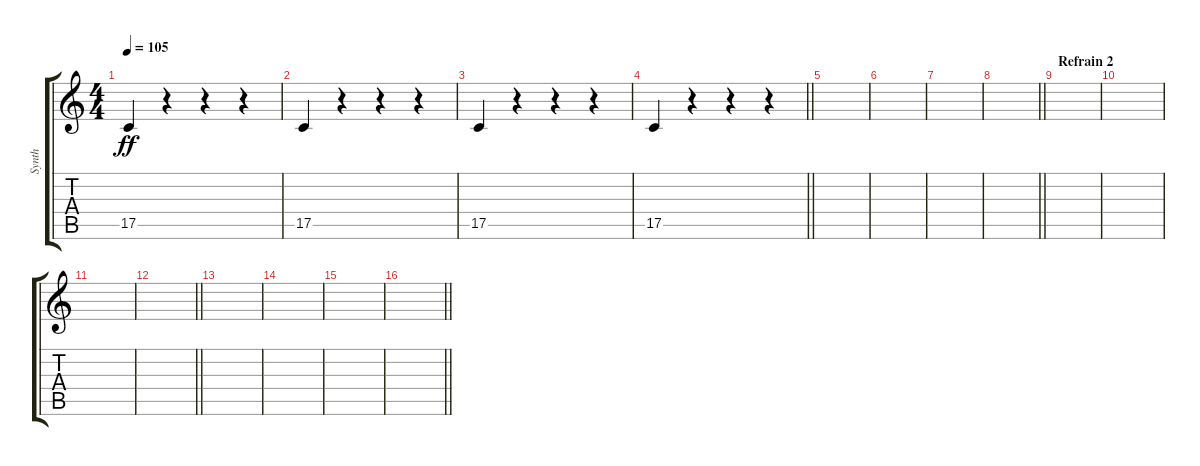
\track ("Synth" "Synth") {instrument pad8sweep}
\staff {score tabs}
\tuning (D4 A3 F3 C3 G2 C2) {hide}
\ts (4 4)
\tempo 105
\clef g2
\ks c
17.5.4{dy ff} r.4 r.4 r.4 |
17.5.4 r.4 r.4 r.4 |
17.5.4 r.4 r.4 r.4 |
\barLineRight lightlight
17.5.4 r.4 r.4 r.4 |
|
|
|
\barLineRight lightlight
|
\section ("" "Refrain 2")
|
|
|
\barLineRight lightlight
|
|
|
|
\barLineRight lightlight
